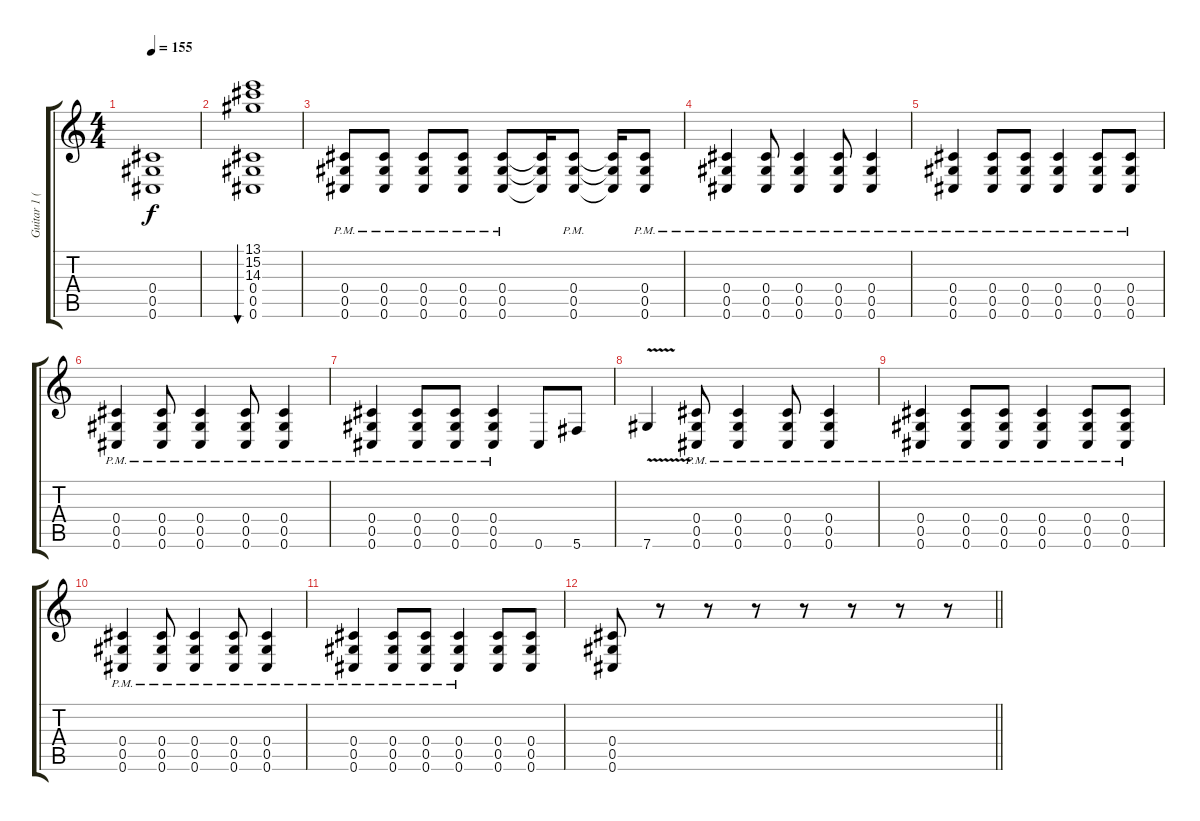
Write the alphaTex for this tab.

\track ("Guitar 1 (Drop C#)" "Guitar 1 (") {instrument distortionguitar}
\staff {score tabs}
\tuning (Eb4 Bb3 Gb3 Db3 Ab2 Db2) {hide}
\ts (4 4)
\tempo 155
\clef g2
\ks c
(0.4{t} 0.5{t} 0.6{t}).1{dy f} |
(13.1 15.2 14.3 0.4 0.5 0.6).1{bu 240} |
(0.4{pm} 0.5{pm} 0.6{pm}).8{volume 2} (0.4{pm} 0.5{pm} 0.6{pm}).8{volume 7} (0.4{pm} 0.5{pm} 0.6{pm}).8 (0.4{pm} 0.5{pm} 0.6{pm}).8 (0.4{pm} 0.5{pm} 0.6{pm}).8 (0.4{t} 0.5{t} 0.6{t}).16 (0.4{pm} 0.5{pm} 0.6{pm}).8 (0.4{t} 0.5{t} 0.6{t}).16 (0.4{pm} 0.5{pm} 0.6{pm}).8 |
(0.4{pm} 0.5{pm} 0.6{pm}).4 (0.4{pm} 0.5{pm} 0.6{pm}).8 (0.4{pm} 0.5{pm} 0.6{pm}).4 (0.4{pm} 0.5{pm} 0.6{pm}).8 (0.4{pm} 0.5{pm} 0.6{pm}).4 |
(0.4{pm} 0.5{pm} 0.6{pm}).4 (0.4{pm} 0.5{pm} 0.6{pm}).8 (0.4{pm} 0.5{pm} 0.6{pm}).8 (0.4{pm} 0.5{pm} 0.6{pm}).4 (0.4{pm} 0.5{pm} 0.6{pm}).8 (0.4{pm} 0.5{pm} 0.6{pm}).8 |
(0.4{pm} 0.5{pm} 0.6{pm}).4 (0.4{pm} 0.5{pm} 0.6{pm}).8 (0.4{pm} 0.5{pm} 0.6{pm}).4 (0.4{pm} 0.5{pm} 0.6{pm}).8 (0.4{pm} 0.5{pm} 0.6{pm}).4 |
(0.4{pm} 0.5{pm} 0.6{pm}).4 (0.4{pm} 0.5{pm} 0.6{pm}).8 (0.4{pm} 0.5{pm} 0.6{pm}).8 (0.4{pm} 0.5{pm} 0.6{pm}).4 0.6.8 5.6.8 |
7.6{v}.4 (0.4{pm} 0.5{pm} 0.6{pm}).8 (0.4{pm} 0.5{pm} 0.6{pm}).4 (0.4{pm} 0.5{pm} 0.6{pm}).8 (0.4{pm} 0.5{pm} 0.6{pm}).4 |
(0.4{pm} 0.5{pm} 0.6{pm}).4 (0.4{pm} 0.5{pm} 0.6{pm}).8 (0.4{pm} 0.5{pm} 0.6{pm}).8 (0.4{pm} 0.5{pm} 0.6{pm}).4 (0.4{pm} 0.5{pm} 0.6{pm}).8 (0.4{pm} 0.5{pm} 0.6{pm}).8 |
(0.4{pm} 0.5{pm} 0.6{pm}).4 (0.4{pm} 0.5{pm} 0.6{pm}).8 (0.4{pm} 0.5{pm} 0.6{pm}).4 (0.4{pm} 0.5{pm} 0.6{pm}).8 (0.4{pm} 0.5{pm} 0.6{pm}).4 |
(0.4{pm} 0.5{pm} 0.6{pm}).4 (0.4{pm} 0.5{pm} 0.6{pm}).8 (0.4{pm} 0.5{pm} 0.6{pm}).8 (0.4{pm} 0.5{pm} 0.6{pm}).4 (0.4 0.5 0.6).8 (0.4 0.5 0.6).8 |
\barLineRight lightlight
(0.4 0.5 0.6).8 r.8 r.8 r.8 r.8 r.8 r.8 r.8
